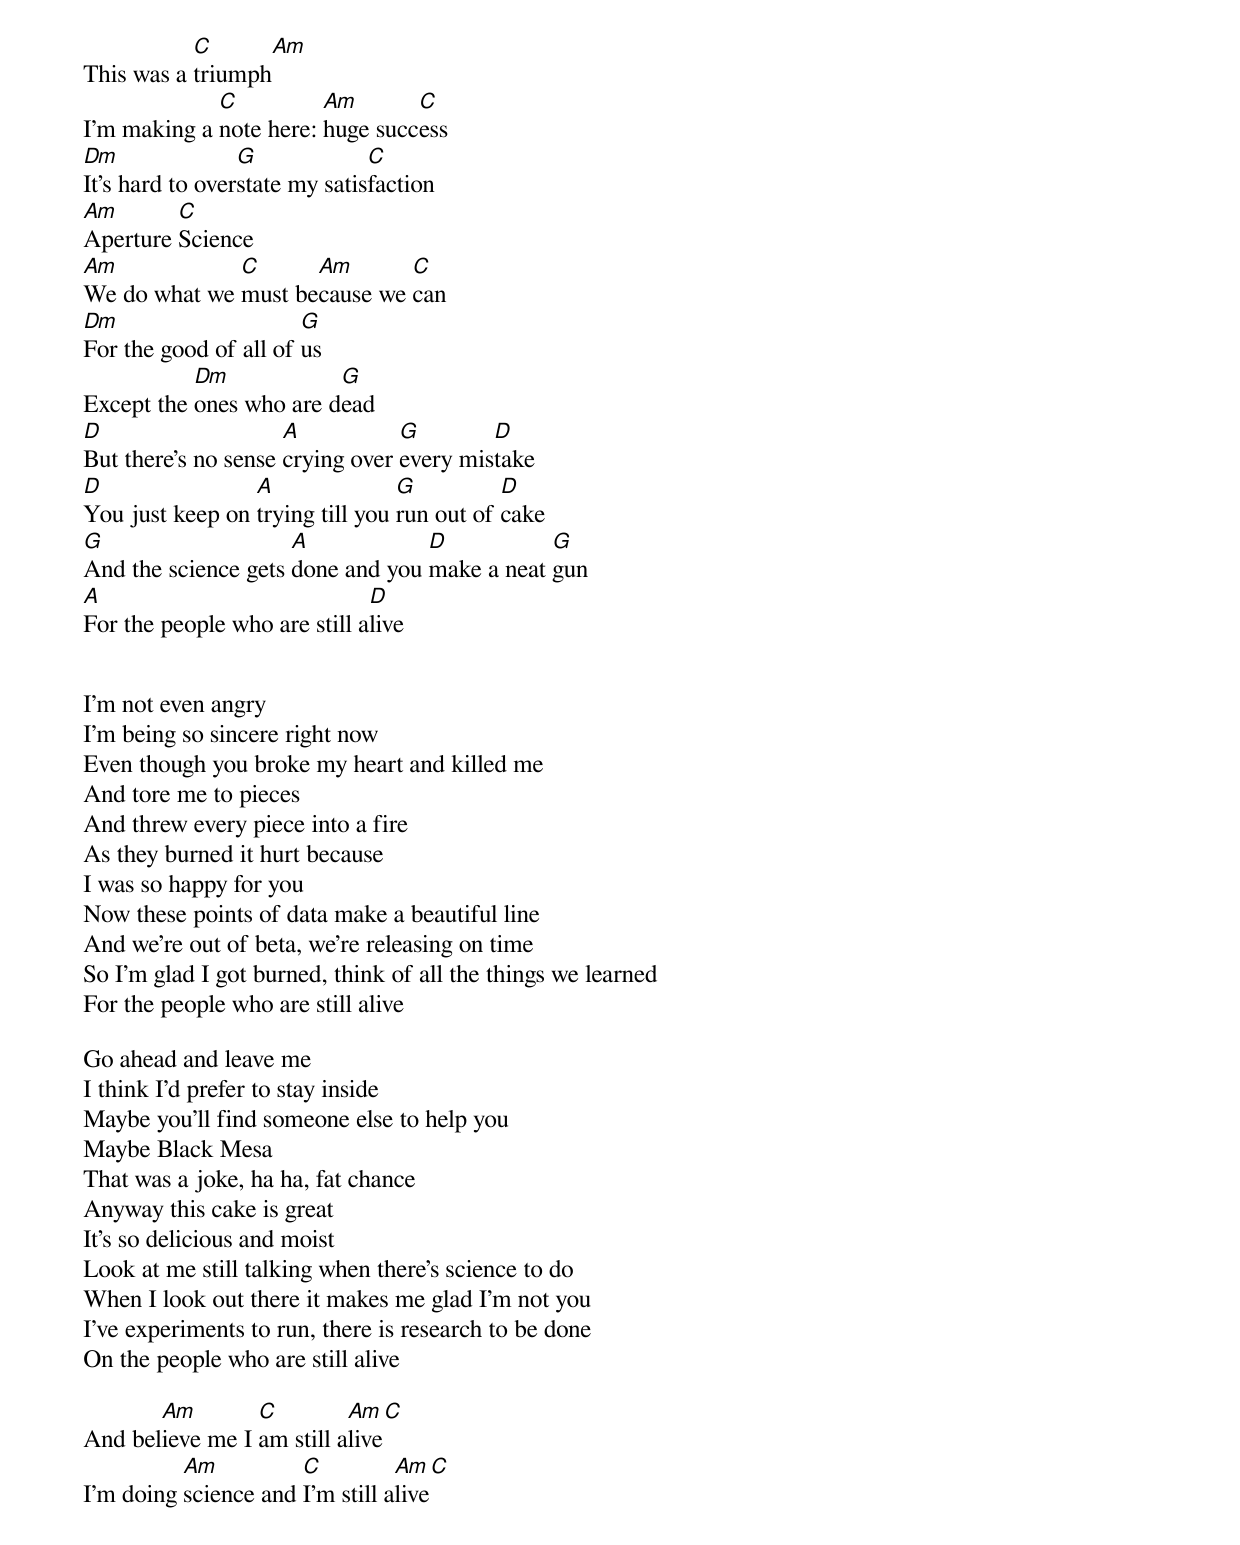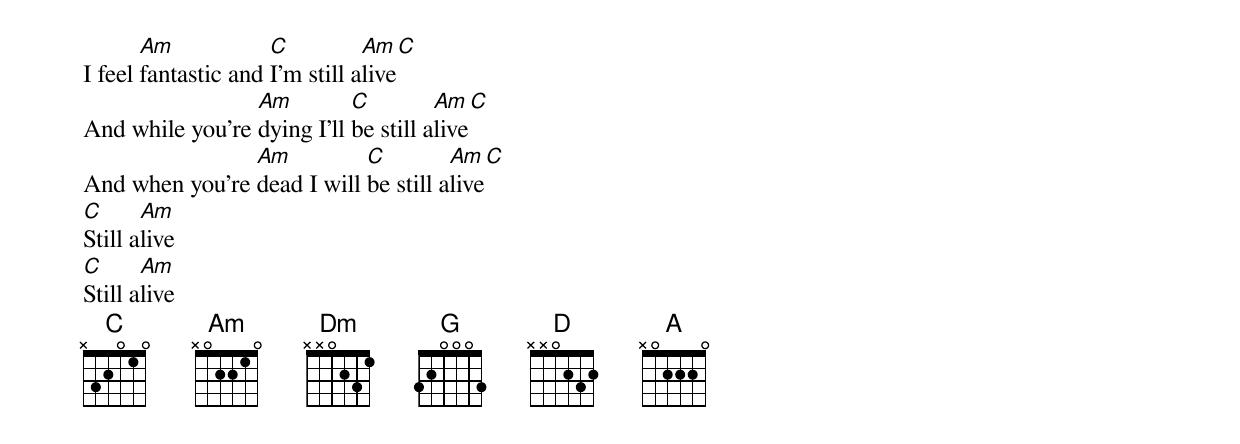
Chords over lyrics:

           C        Am
This was a triumph
             C          Am       C
I’m making a note here: huge success
Dm               G             C
It’s hard to overstate my satisfaction
Am       C
Aperture Science
Am            C      Am       C
We do what we must because we can
Dm                     G
For the good of all of us
           Dm            G
Except the ones who are dead
D                    A           G        D
But there’s no sense crying over every mistake
D                A               G          D
You just keep on trying till you run out of cake
G                    A            D           G
And the science gets done and you make a neat gun
A                             D
For the people who are still alive


I’m not even angry
I’m being so sincere right now
Even though you broke my heart and killed me
And tore me to pieces
And threw every piece into a fire
As they burned it hurt because
I was so happy for you
Now these points of data make a beautiful line
And we’re out of beta, we’re releasing on time
So I’m glad I got burned, think of all the things we learned
For the people who are still alive

Go ahead and leave me
I think I’d prefer to stay inside
Maybe you’ll find someone else to help you
Maybe Black Mesa
That was a joke, ha ha, fat chance
Anyway this cake is great
It’s so delicious and moist
Look at me still talking when there’s science to do
When I look out there it makes me glad I’m not you
I’ve experiments to run, there is research to be done
On the people who are still alive

       Am        C         Am     C
And believe me I am still alive
          Am          C          Am     C
I’m doing science and I’m still alive
       Am            C          Am     C
I feel fantastic and I’m still alive
                 Am         C         Am     C
And while you’re dying I’ll be still alive
                Am          C         Am     C
And when you’re dead I will be still alive
C      Am
Still alive
C      Am
Still alive
